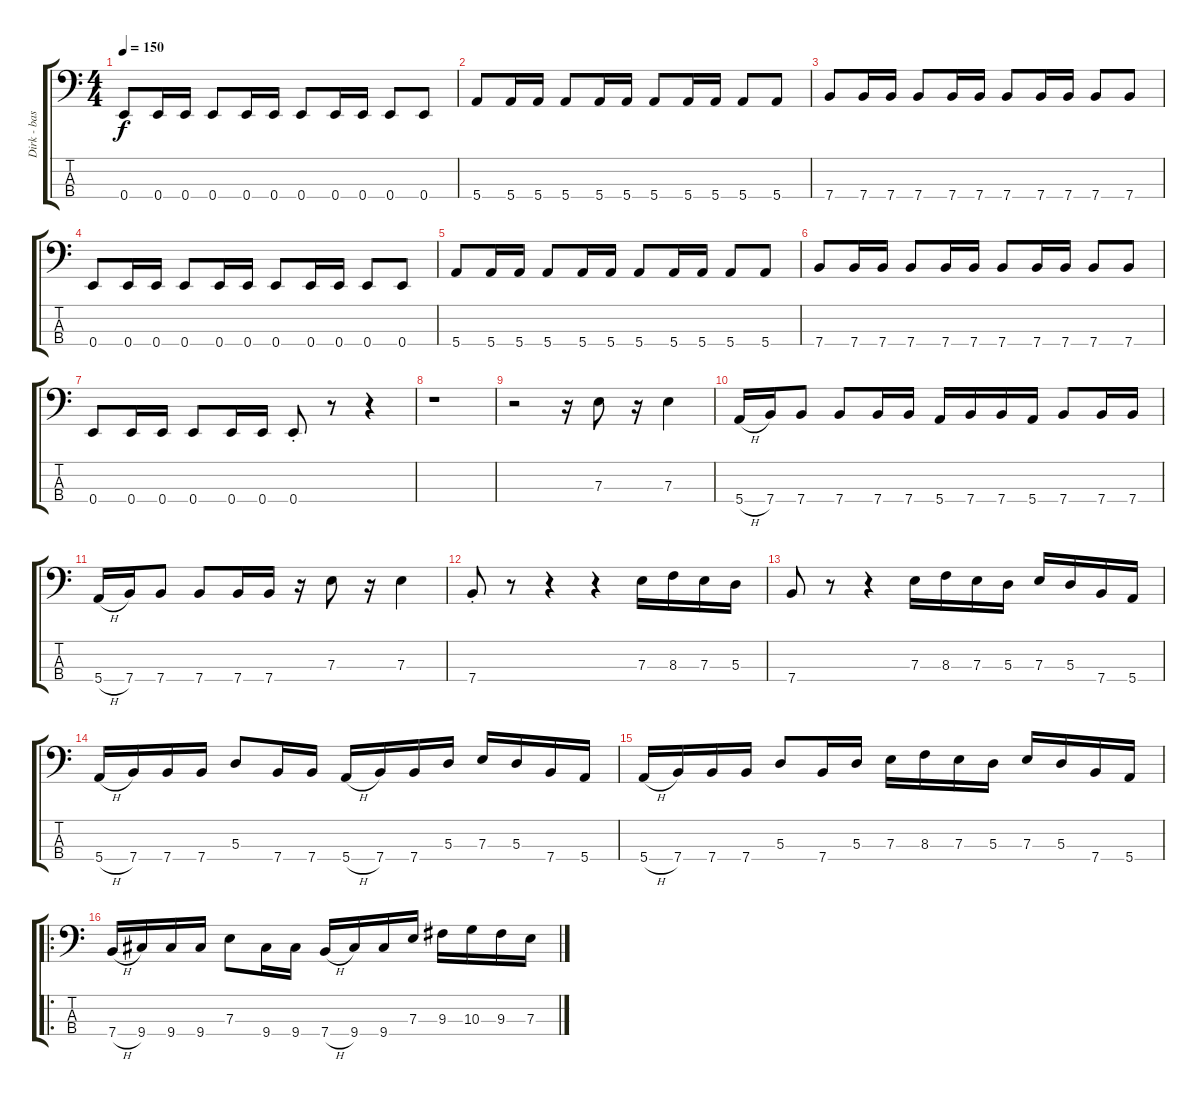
\track ("Dirk - basse" "Dirk - bas") {instrument electricbassfinger}
\staff {score tabs}
\tuning (G2 D2 A1 E1) {hide}
\ts (4 4)
\tempo 150
\clef f4
\ks c
0.4.8{dy f} 0.4.16 0.4.16 0.4.8 0.4.16 0.4.16 0.4.8 0.4.16 0.4.16 0.4.8 0.4.8 |
5.4.8 5.4.16 5.4.16 5.4.8 5.4.16 5.4.16 5.4.8 5.4.16 5.4.16 5.4.8 5.4.8 |
7.4.8 7.4.16 7.4.16 7.4.8 7.4.16 7.4.16 7.4.8 7.4.16 7.4.16 7.4.8 7.4.8 |
0.4.8 0.4.16 0.4.16 0.4.8 0.4.16 0.4.16 0.4.8 0.4.16 0.4.16 0.4.8 0.4.8 |
5.4.8 5.4.16 5.4.16 5.4.8 5.4.16 5.4.16 5.4.8 5.4.16 5.4.16 5.4.8 5.4.8 |
7.4.8 7.4.16 7.4.16 7.4.8 7.4.16 7.4.16 7.4.8 7.4.16 7.4.16 7.4.8 7.4.8 |
0.4.8 0.4.16 0.4.16 0.4.8 0.4.16 0.4.16 0.4{st}.8 r.8 r.4 |
r.1 |
r.2 r.16 7.3.8 r.16 7.3.4 |
5.4{h}.16 7.4.16 7.4.8 7.4.8 7.4.16 7.4.16 5.4.16 7.4.16 7.4.16 5.4.16 7.4.8 7.4.16 7.4.16 |
5.4{h}.16 7.4.16 7.4.8 7.4.8 7.4.16 7.4.16 r.16 7.3.8 r.16 7.3.4 |
7.4{st}.8 r.8 r.4 r.4 7.3.16 8.3.16 7.3.16 5.3.16 |
7.4.8 r.8 r.4 7.3.16 8.3.16 7.3.16 5.3.16 7.3.16 5.3.16 7.4.16 5.4.16 |
5.4{h}.16 7.4.16 7.4.16 7.4.16 5.3.8 7.4.16 7.4.16 5.4{h}.16 7.4.16 7.4.16 5.3.16 7.3.16 5.3.16 7.4.16 5.4.16 |
5.4{h}.16 7.4.16 7.4.16 7.4.16 5.3.8 7.4.16 5.3.16 7.3.16 8.3.16 7.3.16 5.3.16 7.3.16 5.3.16 7.4.16 5.4.16 |
\ro
7.4{h}.16 9.4.16 9.4.16 9.4.16 7.3.8 9.4.16 9.4.16 7.4{h}.16 9.4.16 9.4.16 7.3.16 9.3.16 10.3.16 9.3.16 7.3.16
